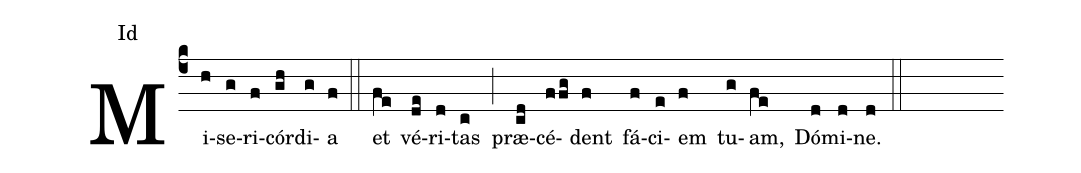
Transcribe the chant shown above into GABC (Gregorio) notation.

annotation: Id;
%%
(c4) Mi(h)se(g)ri(f)cór(gh)di(g)a(f) (::) et(fe) vé(de)ri(d)tas(c) (;) præ(cd)cé(ffg)dent(f) fá(f)ci(e)em(f) tu(g)am,(fe) Dó(d)mi(d)ne.(d) (::)
